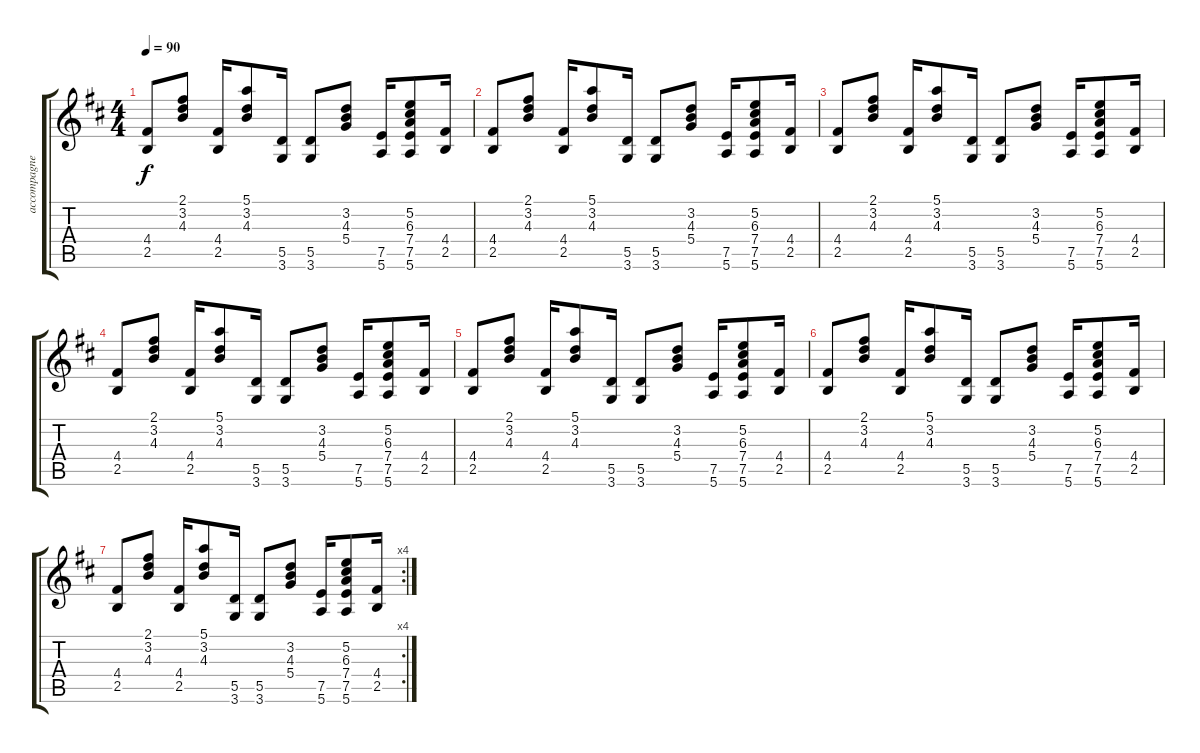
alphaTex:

\track ("accompagnement" "accompagne") {instrument acousticguitarnylon}
\staff {score tabs}
\tuning (E4 B3 G3 D3 A2 E2) {hide}
\ts (4 4)
\tempo 90
\clef g2
\ks d
(4.4 2.5).8{dy f} (2.1 3.2 4.3).8 (4.4 2.5).16 (5.1 3.2 4.3).8 (5.5 3.6).16 (5.5 3.6).8 (3.2 4.3 5.4).8 (7.5 5.6).16 (5.2 6.3 7.4 7.5 5.6).8 (4.4 2.5).16 |
(4.4 2.5).8 (2.1 3.2 4.3).8 (4.4 2.5).16 (5.1 3.2 4.3).8 (5.5 3.6).16 (5.5 3.6).8 (3.2 4.3 5.4).8 (7.5 5.6).16 (5.2 6.3 7.4 7.5 5.6).8 (4.4 2.5).16 |
(4.4 2.5).8 (2.1 3.2 4.3).8 (4.4 2.5).16 (5.1 3.2 4.3).8 (5.5 3.6).16 (5.5 3.6).8 (3.2 4.3 5.4).8 (7.5 5.6).16 (5.2 6.3 7.4 7.5 5.6).8 (4.4 2.5).16 |
(4.4 2.5).8 (2.1 3.2 4.3).8 (4.4 2.5).16 (5.1 3.2 4.3).8 (5.5 3.6).16 (5.5 3.6).8 (3.2 4.3 5.4).8 (7.5 5.6).16 (5.2 6.3 7.4 7.5 5.6).8 (4.4 2.5).16 |
(4.4 2.5).8 (2.1 3.2 4.3).8 (4.4 2.5).16 (5.1 3.2 4.3).8 (5.5 3.6).16 (5.5 3.6).8 (3.2 4.3 5.4).8 (7.5 5.6).16 (5.2 6.3 7.4 7.5 5.6).8 (4.4 2.5).16 |
(4.4 2.5).8 (2.1 3.2 4.3).8 (4.4 2.5).16 (5.1 3.2 4.3).8 (5.5 3.6).16 (5.5 3.6).8 (3.2 4.3 5.4).8 (7.5 5.6).16 (5.2 6.3 7.4 7.5 5.6).8 (4.4 2.5).16 |
\rc 4
(4.4 2.5).8 (2.1 3.2 4.3).8 (4.4 2.5).16 (5.1 3.2 4.3).8 (5.5 3.6).16 (5.5 3.6).8 (3.2 4.3 5.4).8 (7.5 5.6).16 (5.2 6.3 7.4 7.5 5.6).8 (4.4 2.5).16
